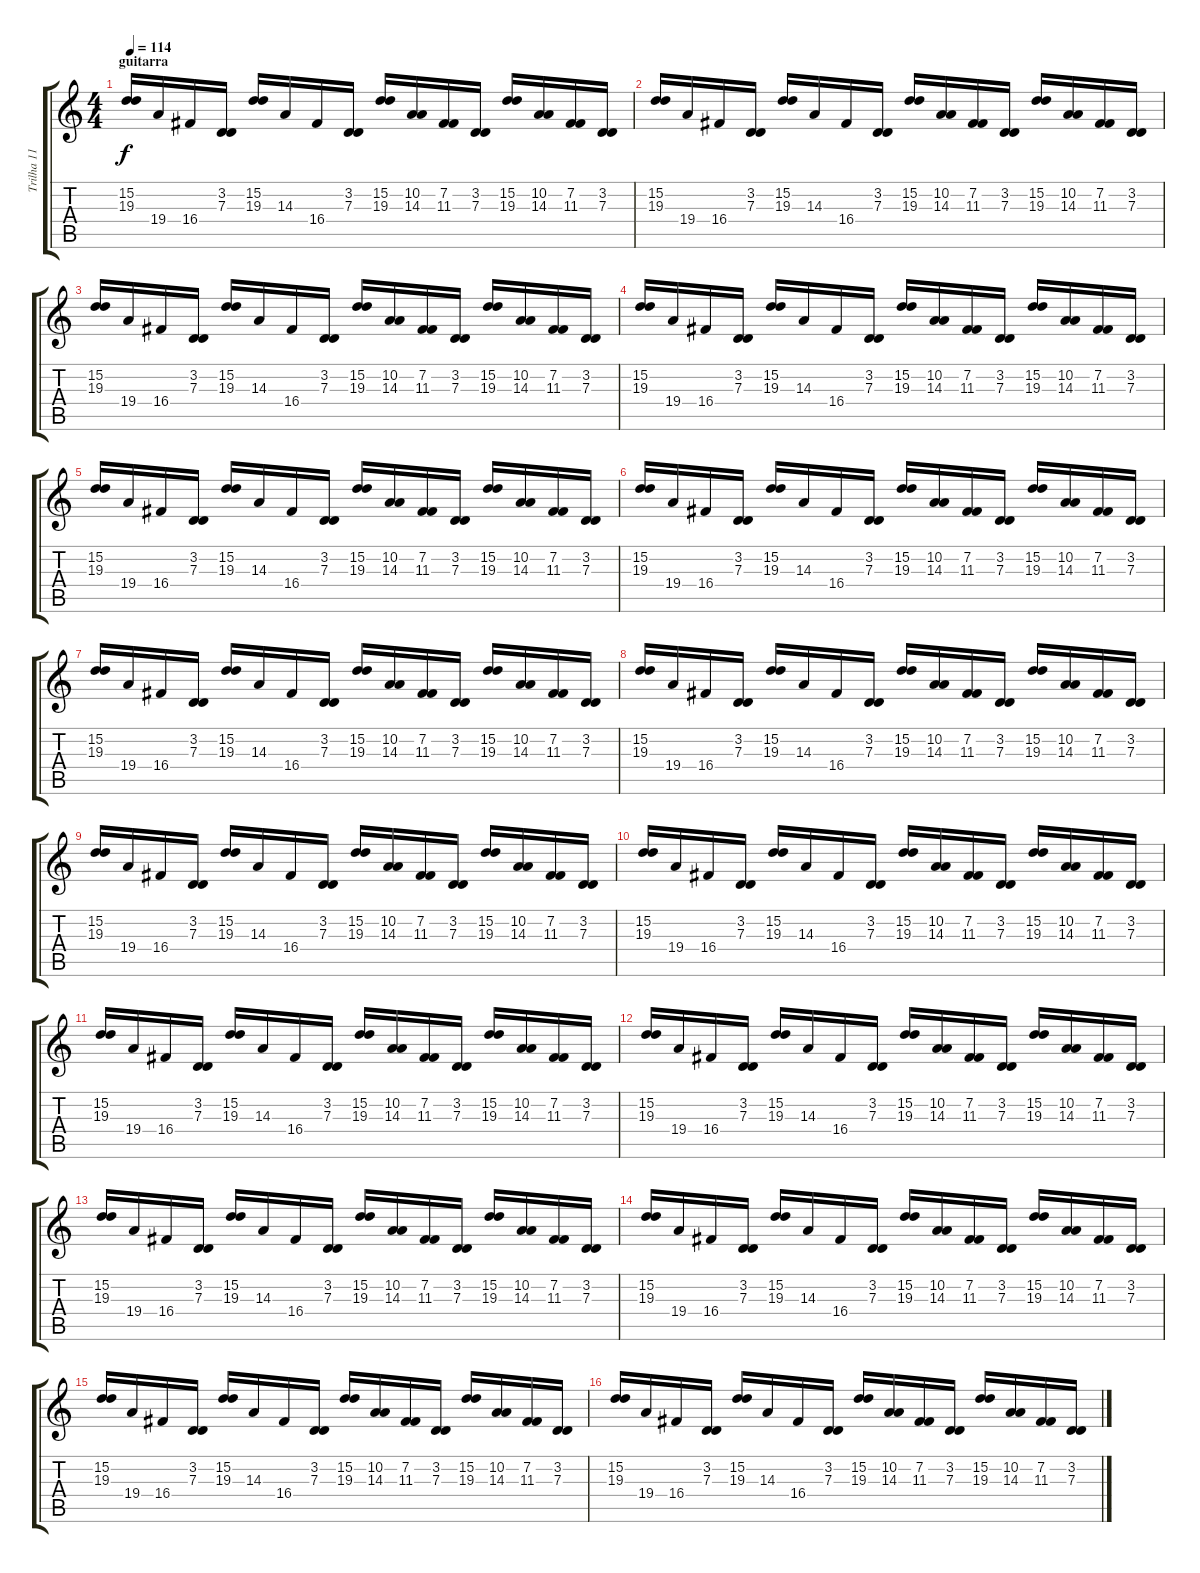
\track ("Trilha 11" "Trilha 11") {instrument musicbox}
\staff {score tabs}
\tuning (E4 B3 G3 D3 A2 E2) {hide}
\ts (4 4)
\section ("" "guitarra")
\tempo 114
\clef g2
\ks c
(15.2 19.3).16{dy f} 19.4.16 16.4.16 (3.2 7.3).16 (15.2 19.3).16 14.3.16 16.4.16 (3.2 7.3).16 (15.2 19.3).16 (10.2 14.3).16 (7.2 11.3).16 (3.2 7.3).16 (15.2 19.3).16 (10.2 14.3).16 (7.2 11.3).16 (3.2 7.3).16 |
(15.2 19.3).16 19.4.16 16.4.16 (3.2 7.3).16 (15.2 19.3).16 14.3.16 16.4.16 (3.2 7.3).16 (15.2 19.3).16 (10.2 14.3).16 (7.2 11.3).16 (3.2 7.3).16 (15.2 19.3).16 (10.2 14.3).16 (7.2 11.3).16 (3.2 7.3).16 |
(15.2 19.3).16 19.4.16 16.4.16 (3.2 7.3).16 (15.2 19.3).16 14.3.16 16.4.16 (3.2 7.3).16 (15.2 19.3).16 (10.2 14.3).16 (7.2 11.3).16 (3.2 7.3).16 (15.2 19.3).16 (10.2 14.3).16 (7.2 11.3).16 (3.2 7.3).16 |
(15.2 19.3).16 19.4.16 16.4.16 (3.2 7.3).16 (15.2 19.3).16 14.3.16 16.4.16 (3.2 7.3).16 (15.2 19.3).16 (10.2 14.3).16 (7.2 11.3).16 (3.2 7.3).16 (15.2 19.3).16 (10.2 14.3).16 (7.2 11.3).16 (3.2 7.3).16 |
(15.2 19.3).16 19.4.16 16.4.16 (3.2 7.3).16 (15.2 19.3).16 14.3.16 16.4.16 (3.2 7.3).16 (15.2 19.3).16 (10.2 14.3).16 (7.2 11.3).16 (3.2 7.3).16 (15.2 19.3).16 (10.2 14.3).16 (7.2 11.3).16 (3.2 7.3).16 |
(15.2 19.3).16 19.4.16 16.4.16 (3.2 7.3).16 (15.2 19.3).16 14.3.16 16.4.16 (3.2 7.3).16 (15.2 19.3).16 (10.2 14.3).16 (7.2 11.3).16 (3.2 7.3).16 (15.2 19.3).16 (10.2 14.3).16 (7.2 11.3).16 (3.2 7.3).16 |
(15.2 19.3).16 19.4.16 16.4.16 (3.2 7.3).16 (15.2 19.3).16 14.3.16 16.4.16 (3.2 7.3).16 (15.2 19.3).16 (10.2 14.3).16 (7.2 11.3).16 (3.2 7.3).16 (15.2 19.3).16 (10.2 14.3).16 (7.2 11.3).16 (3.2 7.3).16 |
(15.2 19.3).16 19.4.16 16.4.16 (3.2 7.3).16 (15.2 19.3).16 14.3.16 16.4.16 (3.2 7.3).16 (15.2 19.3).16 (10.2 14.3).16 (7.2 11.3).16 (3.2 7.3).16 (15.2 19.3).16 (10.2 14.3).16 (7.2 11.3).16 (3.2 7.3).16 |
(15.2 19.3).16 19.4.16 16.4.16 (3.2 7.3).16 (15.2 19.3).16 14.3.16 16.4.16 (3.2 7.3).16 (15.2 19.3).16 (10.2 14.3).16 (7.2 11.3).16 (3.2 7.3).16 (15.2 19.3).16 (10.2 14.3).16 (7.2 11.3).16 (3.2 7.3).16 |
(15.2 19.3).16 19.4.16 16.4.16 (3.2 7.3).16 (15.2 19.3).16 14.3.16 16.4.16 (3.2 7.3).16 (15.2 19.3).16 (10.2 14.3).16 (7.2 11.3).16 (3.2 7.3).16 (15.2 19.3).16 (10.2 14.3).16 (7.2 11.3).16 (3.2 7.3).16 |
(15.2 19.3).16 19.4.16 16.4.16 (3.2 7.3).16 (15.2 19.3).16 14.3.16 16.4.16 (3.2 7.3).16 (15.2 19.3).16 (10.2 14.3).16 (7.2 11.3).16 (3.2 7.3).16 (15.2 19.3).16 (10.2 14.3).16 (7.2 11.3).16 (3.2 7.3).16 |
(15.2 19.3).16 19.4.16 16.4.16 (3.2 7.3).16 (15.2 19.3).16 14.3.16 16.4.16 (3.2 7.3).16 (15.2 19.3).16 (10.2 14.3).16 (7.2 11.3).16 (3.2 7.3).16 (15.2 19.3).16 (10.2 14.3).16 (7.2 11.3).16 (3.2 7.3).16 |
(15.2 19.3).16 19.4.16 16.4.16 (3.2 7.3).16 (15.2 19.3).16 14.3.16 16.4.16 (3.2 7.3).16 (15.2 19.3).16 (10.2 14.3).16 (7.2 11.3).16 (3.2 7.3).16 (15.2 19.3).16 (10.2 14.3).16 (7.2 11.3).16 (3.2 7.3).16 |
(15.2 19.3).16 19.4.16 16.4.16 (3.2 7.3).16 (15.2 19.3).16 14.3.16 16.4.16 (3.2 7.3).16 (15.2 19.3).16 (10.2 14.3).16 (7.2 11.3).16 (3.2 7.3).16 (15.2 19.3).16 (10.2 14.3).16 (7.2 11.3).16 (3.2 7.3).16 |
(15.2 19.3).16 19.4.16 16.4.16 (3.2 7.3).16 (15.2 19.3).16 14.3.16 16.4.16 (3.2 7.3).16 (15.2 19.3).16 (10.2 14.3).16 (7.2 11.3).16 (3.2 7.3).16 (15.2 19.3).16 (10.2 14.3).16 (7.2 11.3).16 (3.2 7.3).16 |
(15.2 19.3).16 19.4.16 16.4.16 (3.2 7.3).16 (15.2 19.3).16 14.3.16 16.4.16 (3.2 7.3).16 (15.2 19.3).16 (10.2 14.3).16 (7.2 11.3).16 (3.2 7.3).16 (15.2 19.3).16 (10.2 14.3).16 (7.2 11.3).16 (3.2 7.3).16
